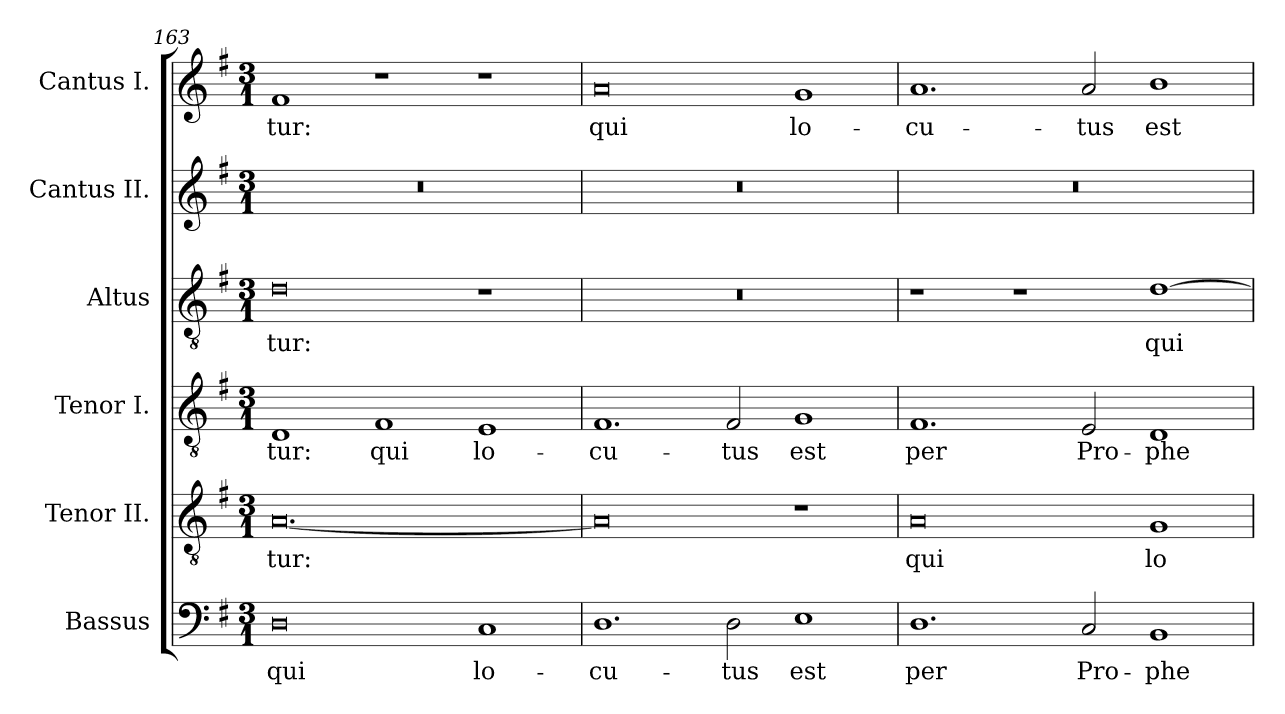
**kern	**text	**kern	**text	**kern	**text	**kern	**text	**kern	**kern	**text
*part6	*part6	*part5	*part5	*part4	*part4	*part3	*part3	*part2	*part1	*part1
*staff6	*staff6	*staff5	*staff5	*staff4	*staff4	*staff3	*staff3	*staff2	*staff1	*staff1
*I"Bassus	*	*I"Tenor II.	*	*I"Tenor I.	*	*I"Altus	*	*I"Cantus II.	*I"Cantus I.	*
*I'B.	*	*I'T. II.	*	*I'T. I.	*	*I'A.	*	*I'C. II	*I'C. I	*
*clefF4	*	*clefGv2	*	*clefGv2	*	*clefGv2	*	*clefG2	*clefG2	*
*	*	*ITrd7c12	*	*ITrd7c12	*	*ITrd7c12	*	*	*	*
*k[f#]	*	*k[f#]	*	*k[f#]	*	*k[f#]	*	*k[f#]	*k[f#]	*
*G:	*	*G:	*	*G:	*	*G:	*	*G:	*G:	*
*M3/1	*	*M3/1	*	*M3/1	*	*M3/1	*	*M3/1	*M3/1	*
=163	=163	=163	=163	=163	=163	=163	=163	=163	=163	=163
!	!LO:LY:b:color=#000000	!	!	!	!	!	!	!	!	!
!	!	!	!LO:LY:b:color=#000000	!	!	!	!	!	!	!
!	!	!	!	!	!LO:LY:b:color=#000000	!	!	!	!	!
!	!	!	!	!	!	!	!LO:LY:b:color=#000000	!LO:N:vis=1	!	!
!	!	!	!	!	!	!	!	!	!	!LO:LY:b:color=#000000
0Di	qui	[0.AAi	-tur:	1DDi	-tur:	0Di	-tur:	0.r	1f#i	-tur:
!	!	!	!	!	!LO:LY:b:color=#000000	!	!	!	!	!
.	.	.	.	1FF#i	qui	.	.	.	1r	.
!	!LO:LY:b:color=#000000	!	!	!	!	!	!	!	!	!
!	!	!	!	!	!LO:LY:b:color=#000000	!	!	!	!	!
1Ci	lo-	.	.	1EEi	lo-	1r	.	.	1r	.
=164	=164	=164	=164	=164	=164	=164	=164	=164	=164	=164
!	!LO:LY:b:color=#000000	!	!	!	!	!	!	!	!	!
!	!	!	!	!	!LO:LY:b:color=#000000	!LO:N:vis=1	!	!LO:N:vis=1	!	!
!	!	!	!	!	!	!	!	!	!	!LO:LY:b:color=#000000
1.Di	-cu-	0AAi]	.	1.FF#i	-cu-	0.r	.	0.r	0ai	qui
!	!LO:LY:b:color=#000000	!	!	!	!	!	!	!	!	!
!	!	!	!	!	!LO:LY:b:color=#000000	!	!	!	!	!
2Di\	-tus	.	.	2FF#i/	-tus	.	.	.	.	.
!	!LO:LY:b:color=#000000	!	!	!	!	!	!	!	!	!
!	!	!	!	!	!LO:LY:b:color=#000000	!	!	!	!	!
!	!	!	!	!	!	!	!	!	!	!LO:LY:b:color=#000000
1Ei	est	1r	.	1GGi	est	.	.	.	1gi	lo-
!!LO:LB:g=z
=165	=165	=165	=165	=165	=165	=165	=165	=165	=165	=165
!	!LO:LY:b:color=#000000	!	!	!	!	!	!	!	!	!
!	!	!	!LO:LY:b:color=#000000	!	!	!	!	!	!	!
!	!	!	!	!	!LO:LY:b:color=#000000	!	!	!LO:N:vis=1	!	!
!	!	!	!	!	!	!	!	!	!	!LO:LY:b:color=#000000
1.Di	per	0AAi	qui	1.FF#i	per	1r	.	0.r	1.ai	-cu-
.	.	.	.	.	.	1r	.	.	.	.
!	!LO:LY:b:color=#000000	!	!	!	!	!	!	!	!	!
!	!	!	!	!	!LO:LY:b:color=#000000	!	!	!	!	!
!	!	!	!	!	!	!	!	!	!	!LO:LY:b:color=#000000
2Ci/	Pro-	.	.	2EEi/	Pro-	.	.	.	2ai/	-tus
!	!LO:LY:b:color=#000000	!	!	!	!	!	!	!	!	!
!	!	!	!LO:LY:b:color=#000000	!	!	!	!	!	!	!
!	!	!	!	!	!LO:LY:b:color=#000000	!	!	!	!	!
!	!	!	!	!	!	!	!LO:LY:b:color=#000000	!	!	!
!	!	!	!	!	!	!	!	!	!	!LO:LY:b:color=#000000
1BBi	-phe-	1GGi	lo-	1DDi	-phe-	[1Di	qui	.	1bi	est
=	=	=	=	=	=	=	=	=	=	=
*-	*-	*-	*-	*-	*-	*-	*-	*-	*-	*-
